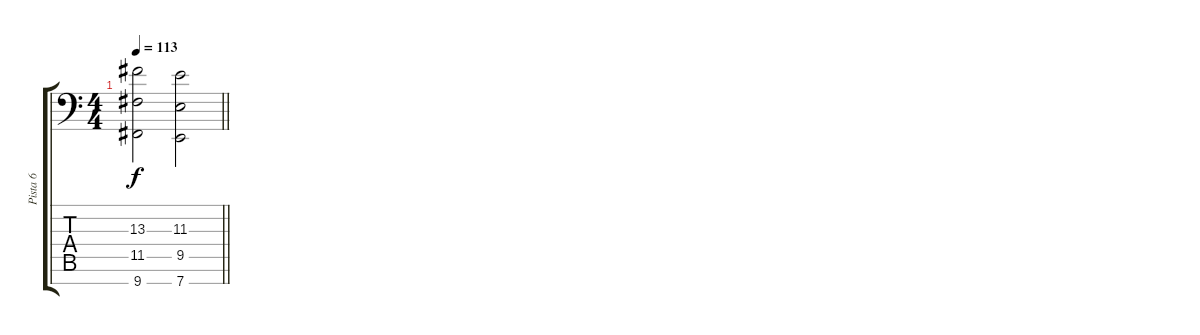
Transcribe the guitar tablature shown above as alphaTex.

\track ("Pista 6" "Pista 6") {instrument lead2sawtooth}
\staff {score tabs}
\tuning (D4 A3 F3 C3 G2 D2 A1) {hide}
\ts (4 4)
\tempo 113
\clef f4
\barLineRight lightlight
\ks c
(13.3 11.5 9.7).2{dy f} (11.3 9.5 7.7).2
